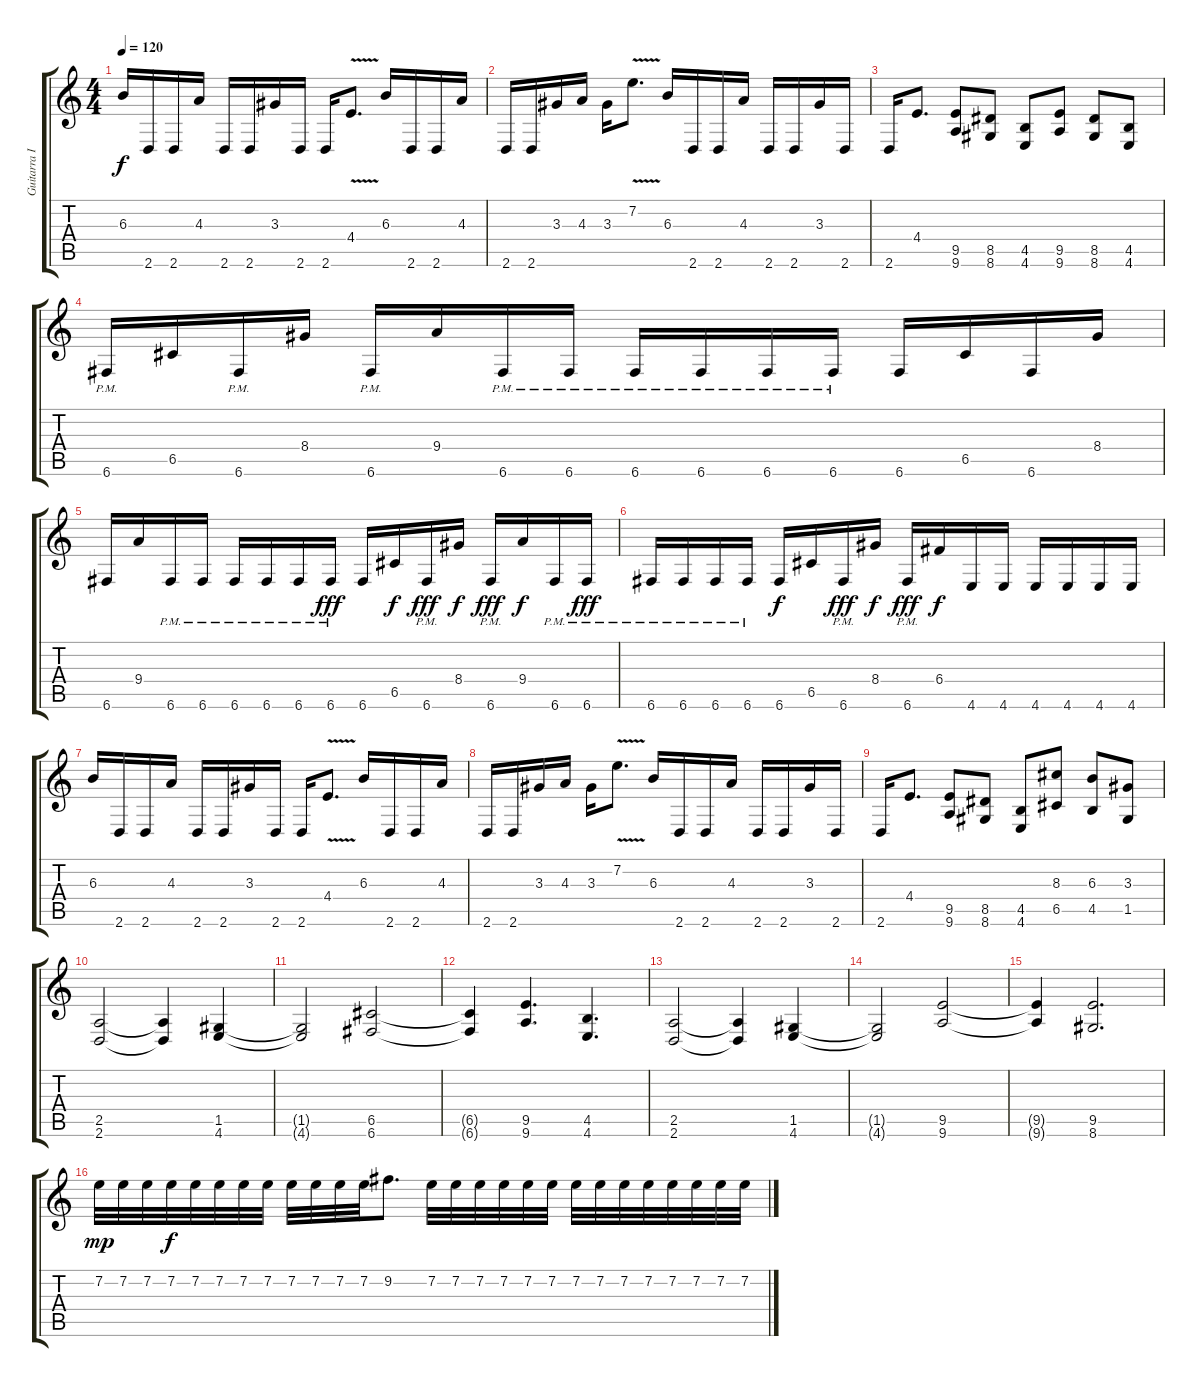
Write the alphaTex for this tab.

\track ("Guitarra II" "Guitarra I") {instrument distortionguitar}
\staff {score tabs}
\tuning (D4 A3 F3 C3 G2 C2) {hide}
\ts (4 4)
\tempo 120
\clef g2
\ks c
6.3.16{dy f} 2.6.16 2.6.16 4.3.16 2.6.16 2.6.16 3.3.16 2.6.16 2.6.16 4.4{v}.8{d} 6.3.16 2.6.16 2.6.16 4.3.16 |
2.6.16 2.6.16 3.3.16 4.3.16 3.3.16 7.2{v}.8{d} 6.3.16 2.6.16 2.6.16 4.3.16 2.6.16 2.6.16 3.3.16 2.6.16 |
2.6.16 4.4.8{d} (9.5 9.6).8 (8.5 8.6).8 (4.5 4.6).8 (9.5 9.6).8 (8.5 8.6).8 (4.5 4.6).8 |
6.6{pm}.16 6.5.16 6.6{pm}.16 8.4.16 6.6{pm}.16 9.4.16 6.6{pm}.16 6.6{pm}.16 6.6{pm}.16 6.6{pm}.16 6.6{pm}.16 6.6{pm}.16 6.6.16 6.5.16 6.6.16 8.4.16 |
6.6.16 9.4.16 6.6{pm}.16 6.6{pm}.16 6.6{pm}.16 6.6{pm}.16 6.6{pm}.16 6.6{pm}.16{dy fff} 6.6.16 6.5.16{dy f} 6.6{pm}.16{dy fff} 8.4.16{dy f} 6.6{pm}.16{dy fff} 9.4.16{dy f} 6.6{pm}.16 6.6{pm}.16{dy fff} |
6.6{pm}.16 6.6{pm}.16 6.6{pm}.16 6.6{pm}.16 6.6.16{dy f} 6.5.16 6.6{pm}.16{dy fff} 8.4.16{dy f} 6.6{pm}.16{dy fff} 6.4.16{dy f} 4.6.16 4.6.16 4.6.16 4.6.16 4.6.16 4.6.16 |
6.3.16 2.6.16 2.6.16 4.3.16 2.6.16 2.6.16 3.3.16 2.6.16 2.6.16 4.4{v}.8{d} 6.3.16 2.6.16 2.6.16 4.3.16 |
2.6.16 2.6.16 3.3.16 4.3.16 3.3.16 7.2{v}.8{d} 6.3.16 2.6.16 2.6.16 4.3.16 2.6.16 2.6.16 3.3.16 2.6.16 |
2.6.16 4.4.8{d} (9.5 9.6).8 (8.5 8.6).8 (4.5 4.6).8 (8.3 6.5).8 (6.3 4.5).8 (3.3 1.5).8 |
(2.5 2.6).2 (2.5{t} 2.6{t}).4 (1.5 4.6).4 |
(1.5{t} 4.6{t}).2 (6.5 6.6).2 |
(6.5{t} 6.6{t}).4 (9.5 9.6).4{d} (4.5 4.6).4{d} |
(2.5 2.6).2 (2.5{t} 2.6{t}).4 (1.5 4.6).4 |
(1.5{t} 4.6{t}).2 (9.5 9.6).2 |
(9.5{t} 9.6{t}).4 (9.5 8.6).2{d} |
7.2.32{dy mp} 7.2.32 7.2.32 7.2.32{dy f} 7.2.32 7.2.32 7.2.32 7.2.32 7.2.32 7.2.32 7.2.32 7.2.32 9.2.8{d} 7.2.32 7.2.32 7.2.32 7.2.32 7.2.32 7.2.32 7.2.32 7.2.32 7.2.32 7.2.32 7.2.32 7.2.32 7.2.32 7.2.32
